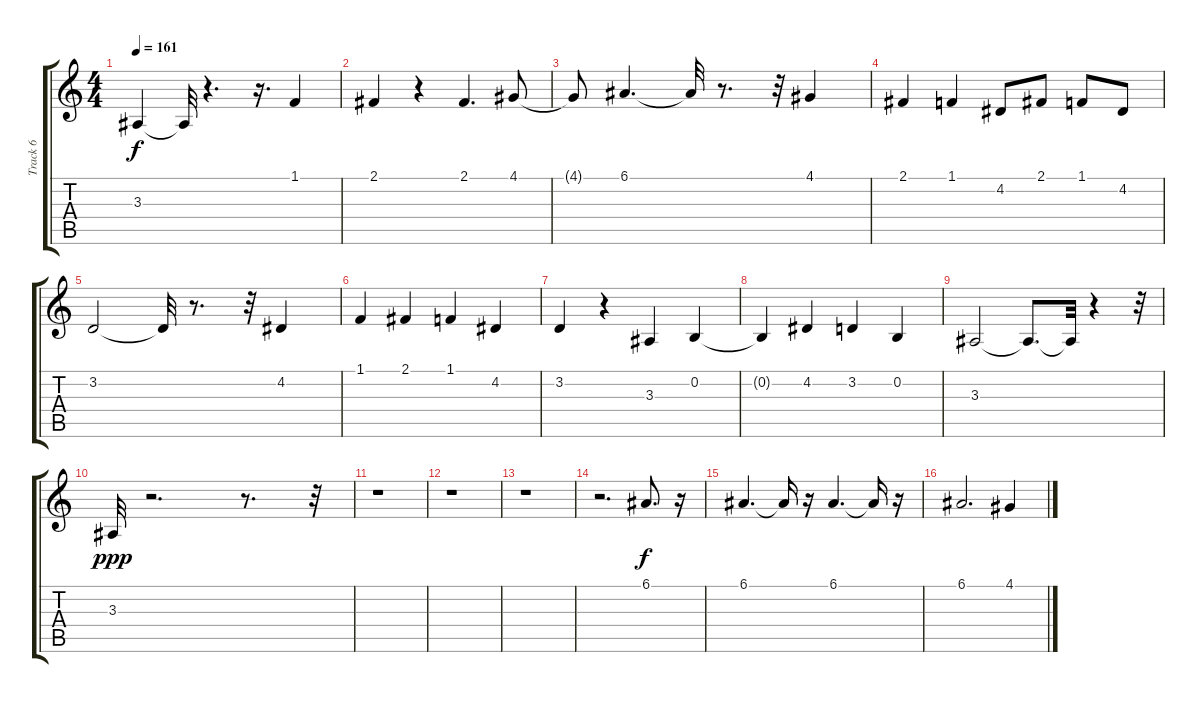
\track ("Track 6" "Track 6") {instrument pad4choir}
\staff {score tabs}
\tuning (E4 B3 G3 D3 A2 E2) {hide}
\ts (4 4)
\tempo 161
\clef g2
\ks c
3.3.4{dy f} 3.3{t}.32 r.4{d} r.16{d} 1.1.4 |
2.1.4 r.4 2.1.4{d} 4.1.8 |
4.1{t}.8 6.1.4{d} 6.1{t}.32 r.8{d} r.32 4.1.4 |
2.1.4 1.1.4 4.2.8 2.1.8 1.1.8 4.2.8 |
3.2.2 3.2{t}.32 r.8{d} r.32 4.2.4 |
1.1.4 2.1.4 1.1.4 4.2.4 |
3.2.4 r.4 3.3.4 0.2.4 |
0.2{t}.4 4.2.4 3.2.4 0.2.4 |
3.3.2 3.3{t}.8{d} 3.3{t}.32 r.4 r.32 |
3.3.32{dy ppp} r.2{d} r.8{d} r.32 |
r.1 |
r.1 |
r.1 |
r.2{d} 6.1.8{d dy f} r.16 |
6.1.4{d} 6.1{t}.16 r.16 6.1.4{d} 6.1{t}.16 r.16 |
6.1.2{d} 4.1.4
